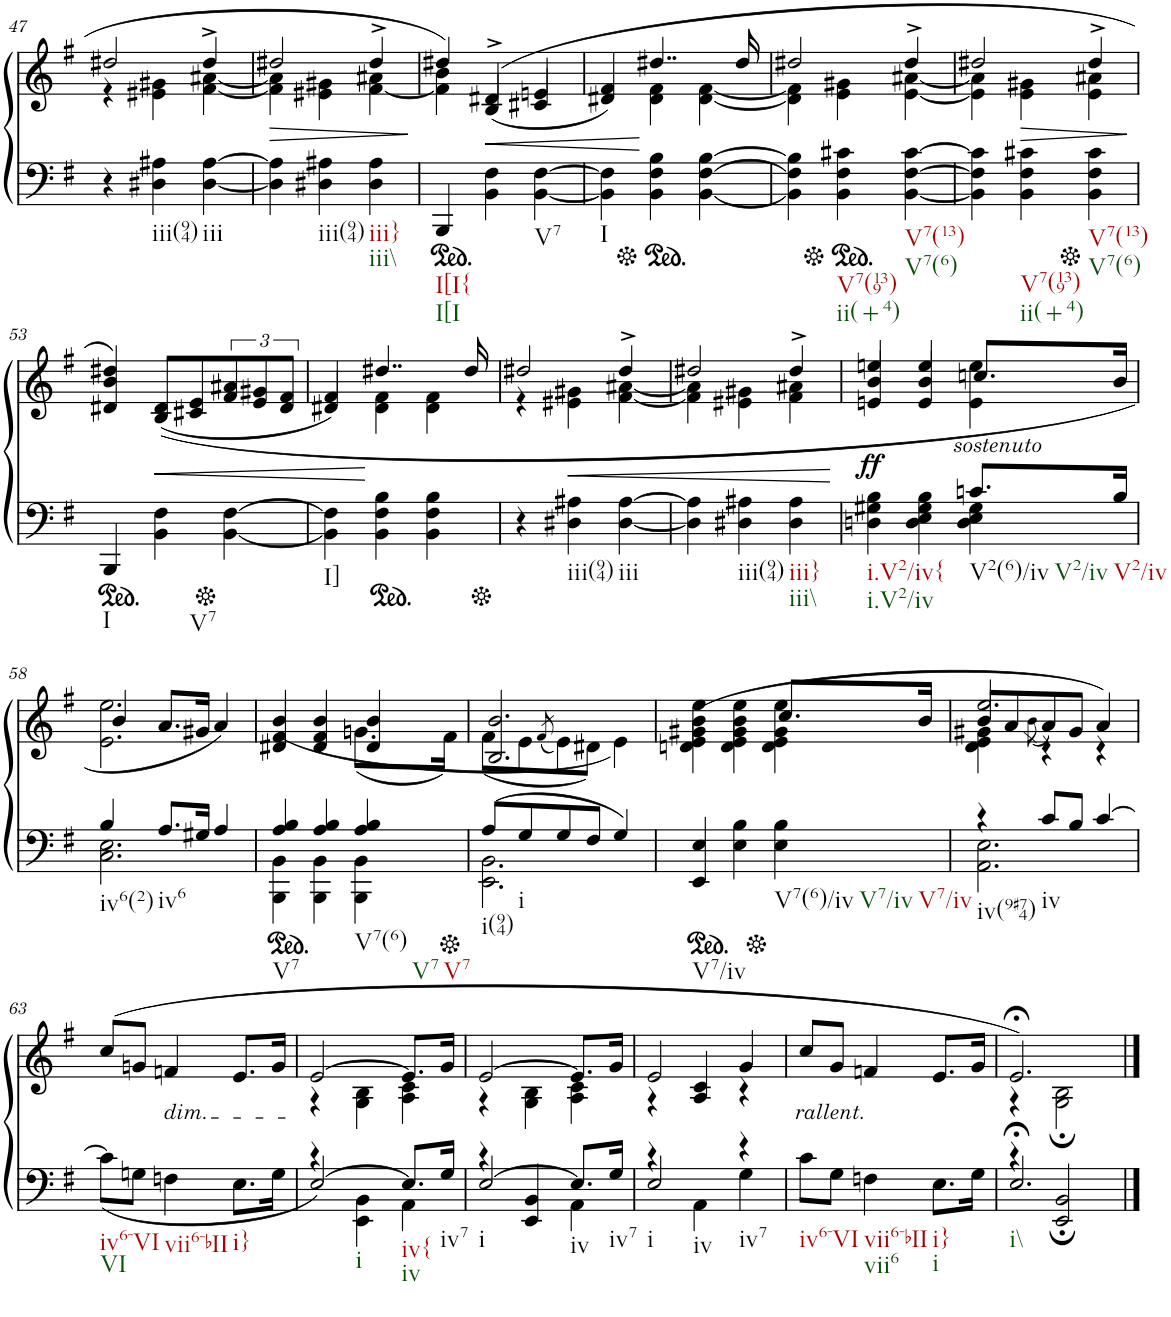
**kern	**kern	**dynam
*part2	*part1	*part1
*staff2	*staff1	*staff1
*I"Piano	*I"Piano	*
*I'Pno	*I'Pno	*
!!LO:PB:g=z
*clefF4	*clefG2	*
*k[f#]	*k[f#]	*
*e:	*e:	*
*M3/4	*M3/4	*
=47	=47	=47
*	*^	*
4r	2dd#X/	4r	.
!LO:TX:b:t=iii(94)	!	!	!
4D#X\ 4A#X\	.	4e#X\ 4g#X\	.
!LO:TX:b:t=iii	!	!	!
[4D#\ [4A#\	4dd#/	[4f#\^> [4a#X\^>	.
=48	=48	=48	=48
!	!	!	!LO:HP:b
4D#\] 4A#\]	2dd#X/	4f#\] 4a#\]	>
!LO:TX:b:t=iii(94)	!	!	!
4D#X\ 4A#X\	.	4e#X\ 4g#X\	.
!LO:TX:b:t=iii}	!	!	!
!LO:TX:b:t=iii\\	!	!	!
4D#\ 4A#\	4dd#^/	[4f#\ 4a#X\	.
=49	=49	=49	=49
*ped	*	*	*
!LO:TX:b:t=I[I{	!	!	!
!LO:TX:b:t=I[I	!	!	!
4BBB/	4dd#X/	4f#\] 4b\	.
!	!	!	!LO:HP:b
4BB\ 4F#\	(4d#X^/	(<4B/	<
!LO:TX:b:t=V7	!	!	!
[4BB\ [4F#\	4en/	4c#X/	.
=50	=50	=50	=50
!LO:TX:b:t=I	!	!	!
4BB\] 4F#\]	4d#X/ 4f#/)	4ryy	.
*Xped	*	*	*
*ped	*	*	*
4BB\ 4F#\ 4B\	4..dd#X/	4d#\ 4f#\	]
[4BB\ [4F#\ [4B\	.	[4d#\ [4f#\	.
.	16dd#/	.	.
=51	=51	=51	=51
4BB\] 4F#\] 4B\]	2dd#X/	4d#\] 4f#\]	.
*Xped	*	*	*
*ped	*	*	*
!LO:TX:b:t=V7(139)	!	!	!
!LO:TX:b:t=ii(+4)	!	!	!
4BB\ 4F#\ 4c#X\	.	4e\ 4g#X\	.
!LO:TX:b:t=V7(13)	!	!	!
!LO:TX:b:t=V7(6)	!	!	!
[4BB\ [4F#\ [4c#\	4dd#^/	[4e\ [4a#X\	.
=52	=52	=52	=52
4BB\] 4F#\] 4c#\]	2dd#X/	4e\] 4a#\]	.
!LO:TX:b:t=V7(139)	!	!	!
!LO:TX:b:t=ii(+4)	!	!	!
!	!	!	!LO:HP:b
4BB\ 4F#\ 4c#X\	.	4e\ 4g#X\	>
*Xped	*	*	*
!LO:TX:b:t=V7(13)	!	!	!
!LO:TX:b:t=V7(6)	!	!	!
4BB\ 4F#\ 4c#\	4dd#^/	4e\ 4a#X\	.
*	*v	*v	*
.	.	[
!!LO:LB:g=z
=53	=53	=53
*ped	*	*
!LO:TX:b:t=I	!	!
4BBB/	4d#X/ 4b/ 4dd#X/)	.
!LO:TX:b:t=V7	!	!
!	!	!LO:HP:b
4BB\ 4F#\	((8B/ 8d#/L	<
.	8c#X/ 8e/	.
*Xped	*	*
[4BB\ [4F#\	12f#/ 12a#X/	.
.	12e/ 12g#X/	.
.	12d#/ 12f#/J	.
=54	=54	=54
*	*^	*
!LO:TX:b:t=I]	!	!	!
4BB\] 4F#\]	4f#/	4d#X/)	.
*ped	*	*	*
4BB\ 4F#\ 4B\	4..dd#X/	4d#\ 4f#\	]
4BB\ 4F#\ 4B\	.	4d#\ 4f#\	.
.	16dd#/	.	.
=55	=55	=55	=55
*Xped	*	*	*
4r	2dd#X/	4r	.
!LO:TX:b:t=iii(94)	!	!	!
4D#X\ 4A#X\	.	4e#X\ 4g#X\	.
!LO:TX:b:t=iii	!	!	!
[4D#\ [4A#\	4dd#^/	[4f#\ [4a#X\	.
=56	=56	=56	=56
4D#\] 4A#\]	2dd#X/	4f#\] 4a#\]	.
!LO:TX:b:t=iii(94)	!	!	!
4D#X\ 4A#X\	.	4e#X\ 4g#X\	.
!LO:TX:b:t=iii}	!	!	!
!LO:TX:b:t=iii\\	!	!	!
4D#\ 4A#\	4dd#^/	4f#\ 4a#X\	.
*	*v	*v	*
.	.	[
=57	=57	=57
*^	*^	*
!LO:TX:b:t=i.V2/iv{	!	!	!	!
!LO:TX:b:t=i.V2/iv	!	!	!	!
!	!	!	!	!LO:DY:b
4Dn\ 4G#X\ 4B\	2ryy	4een/	4en/ 4b/	ff
!	!	!LO:TX:b:i:t=sostenuto	!	!
4D\ 4E\ 4G#\ 4B\	.	4ee/	4e/ 4b/	.
!LO:TX:b:t=V2(6)/iv	!	!	!	!
!LO:TX:b:t=V2/iv	!	!	!	!
8.cn/L	4D\ 4E\ 4G#\	8.ccn/L	4e\ 4ee\	.
!LO:TX:b:t=V2/iv	!	!	!	!
16B/Jk	.	16b/Jk	.	.
!!LO:LB:g=z	!!
=58	=58	=58	=58	=58
!LO:TX:b:t=iv6(2)	!	!	!	!
4B/	2.C\ 2.E\	2.e\ 2.ee\	4b/	.
!LO:TX:b:t=iv6	!	!	!	!
8.A/L	.	.	8.a/L	.
16G#X/Jk	.	.	16g#X/Jk	.
4A/	.	.	4a/)	.
=59	=59	=59	=59	=59
*ped	*	*	*	*
!LO:TX:b:t=V7	!	!	!	!
4A/ 4B/	4BBB\ 4BB\	(4b/	4d#X/ 4f#/	.
4A/ 4B/	4BBB\ 4BB\	4b/	4d#/ 4f#/	.
!LO:TX:b:t=V7(6)	!	!	!	!
!LO:TX:b:t=V7	!	!	!	!
!LO:TX:b:t=V7	!	!	!	!
4A/ 4B/	4BBB\ 4BB\	4d#/ 4b/	(8.gn\L	.
.	.	.	16f#\Jk)	.
=60	=60	=60	=60	=60
*Xped	*	*	*	*
!LO:TX:b:t=i(94)	!	!	!	!
(8A/L	2.EE\ 2.BB\	2.B/ 2.b/	(8f#\L	.
!LO:TX:b:t=i	!	!	!	!
8G/	.	.	8e\	.
.	.	.	(8qf#/	.
8G/	.	.	8e\)	.
8F#/J	.	.	8d#X\J)	.
4G/)	.	.	4e\)	.
*v	*v	*	*	*
=61	=61	=61	=61
*ped	*	*	*
!LO:TX:b:t=V7/iv	!	!	!
4EE/ 4E/	4ee\	(>4dn\ 4e\ 4g#X\ 4b\	.
4E\ 4B\	4ee\	4d\ 4e\ 4g#\ 4b\	.
*Xped	*	*	*
!LO:TX:b:t=V7(6)/iv	!	!	!
!LO:TX:b:t=V7/iv	!	!	!
!LO:TX:b:t=V7/iv	!	!	!
4E\ 4B\	8.cc/L	4d\ 4e\ 4g#\ 4ee\	.
.	16b/Jk	.	.
=62	=62	=62	=62
*^	*	*^	*
!LO:TX:b:t=iv(9#74)	!	!	!	!	!
4r	2.AA\ 2.E\	2.ee/	8b/L	4d\ 4e\ 4g#X\	.
.	.	.	8a/	.	.
.	.	.	(8qb\	.	.
!LO:TX:b:t=iv	!	!	!	!	!
8c/L	.	.	8a/)	4r	.
8B/J	.	.	8g#/J	.	.
[4c/	.	.	4a/)	4r	.
*v	*v	*	*	*	*
!!LO:LB:g=z
=63	=63	=63	=63	=63
!LO:TX:b:t=iv6-VI	!	!	!	!
!LO:TX:b:t=VI	!	!	!	!
*	*v	*v	*v	*
(8c\L]	(8cc/L	.
8Gn\J	8gn/J	.
!	!LO:TX:b:i:t=dim.	!
!LO:TX:b:t=vii6-bII	!	!
4Fn\	4fn/	.
!LO:TX:b:t=i}	!	!
8.E\L	8.e/L	.
16G\Jk	16g/Jk	.
=64	=64	=64
*^	*^	*
*	*^	*	*	*
4r	[2E/)	4ryy	[2e/	4r	.
!LO:TX:b:t=i	!	!	!	!	!
4BB\	.	4EE\	.	4G\ 4B\	.
!LO:TX:b:t=iv{	!	!	!	!	!
!LO:TX:b:t=iv	!	!	!	!	!
!LO:TX:b:t=iv7	!	!	!	!	!
4AA\	8.E/L]	4ryy	8.e/L]	4A\ 4c\	.
.	16G/Jk	.	16g/Jk	.	.
*	*v	*v	*	*	*
=65	=65	=65	=65	=65
!LO:TX:b:t=i	!	!	!	!
4r	[2E/	[2e/	4r	.
4EE/ 4BB/	.	.	4G\ 4B\	.
!LO:TX:b:t=iv	!	!	!	!
!LO:TX:b:t=iv7	!	!	!	!
4AA\	8.E/L]	8.e/L]	4A\ 4c\	.
.	16G/Jk	16g/Jk	.	.
=66	=66	=66	=66	=66
!LO:TX:b:t=i	!	!	!	!
4r	2E/	2e/	4r	.
!LO:TX:b:t=iv	!	!	!	!
4AA\	.	.	4A/ 4c/	.
!LO:TX:b:t=iv7	!	!	!	!
4r	4G\	4g/	4r	.
=67	=67	=67	=67	=67
!	!	!LO:TX:b:i:t=rallent.	!	!
!LO:TX:b:t=iv6-VI	!	!	!	!
*v	*v	*	*	*
*	*v	*v	*
8c\L	8cc/L	.
8G\J	8g/J	.
!LO:TX:b:t=vii6-bII	!	!
!LO:TX:b:t=vii6	!	!
4Fn\	4fn/	.
!LO:TX:b:t=i}	!	!
!LO:TX:b:t=i	!	!
8.E\L	8.e/L	.
16G\Jk	16g/Jk	.
=68	=68	=68
*^	*^	*
!LO:TX:b:t=i\\	!	!	!	!
4r	2.E;</	2.e;</)	4r	.
2EE/; 2BB/;	.	.	2G\; 2B\;	.
*v	*v	*	*	*
*	*v	*v	*
==	==	==
*-	*-	*-
